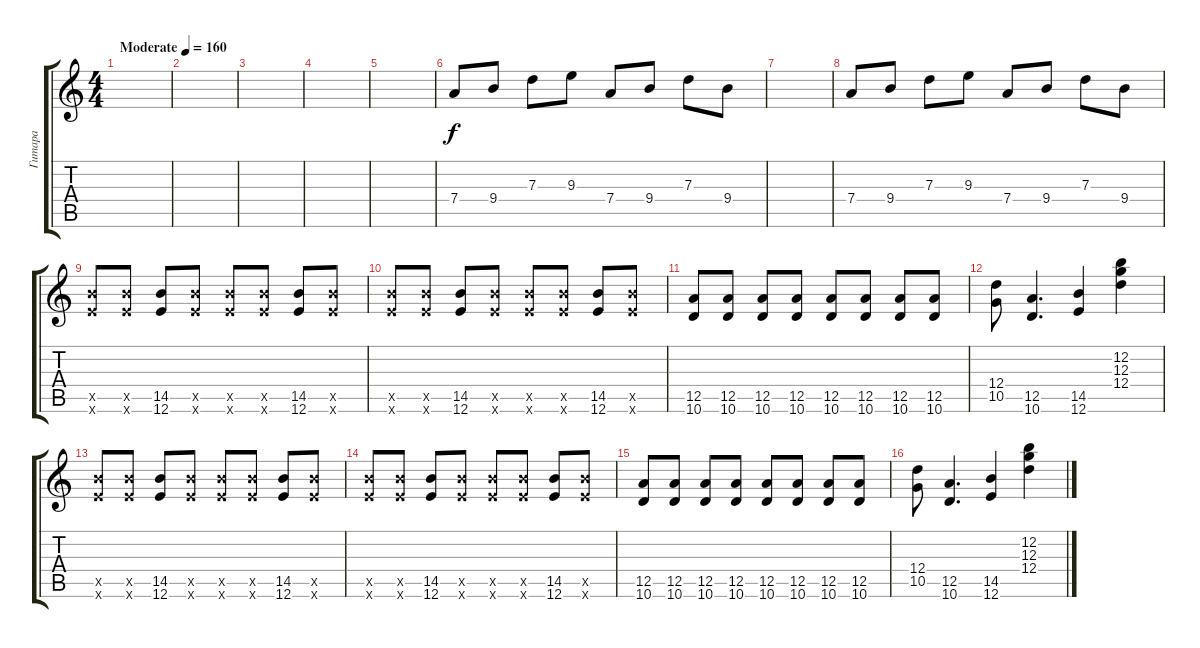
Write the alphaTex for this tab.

\track ("Гитара" "Гитара") {instrument overdrivenguitar}
\staff {score tabs}
\tuning (E4 B3 G3 D3 A2 E2) {hide}
\ts (4 4)
\tempo (160 "Moderate")
\clef g2
\ks c
|
|
|
|
|
7.4.8 9.4.8 7.3.8 9.3.8 7.4.8 9.4.8 7.3.8 9.4.8 |
|
7.4.8 9.4.8 7.3.8 9.3.8 7.4.8 9.4.8 7.3.8 9.4.8 |
(14.5{x} 12.6{x}).8 (14.5{x} 12.6{x}).8 (14.5 12.6).8 (14.5{x} 12.6{x}).8 (14.5{x} 12.6{x}).8 (14.5{x} 12.6{x}).8 (14.5 12.6).8 (14.5{x} 12.6{x}).8 |
(14.5{x} 12.6{x}).8 (14.5{x} 12.6{x}).8 (14.5 12.6).8 (14.5{x} 12.6{x}).8 (14.5{x} 12.6{x}).8 (14.5{x} 12.6{x}).8 (14.5 12.6).8 (14.5{x} 12.6{x}).8 |
(12.5 10.6).8 (12.5 10.6).8 (12.5 10.6).8 (12.5 10.6).8 (12.5 10.6).8 (12.5 10.6).8 (12.5 10.6).8 (12.5 10.6).8 |
(12.4 10.5).8 (12.5 10.6).4{d} (14.5 12.6).4 (12.2 12.3 12.4).4 |
(14.5{x} 12.6{x}).8 (14.5{x} 12.6{x}).8 (14.5 12.6).8 (14.5{x} 12.6{x}).8 (14.5{x} 12.6{x}).8 (14.5{x} 12.6{x}).8 (14.5 12.6).8 (14.5{x} 12.6{x}).8 |
(14.5{x} 12.6{x}).8 (14.5{x} 12.6{x}).8 (14.5 12.6).8 (14.5{x} 12.6{x}).8 (14.5{x} 12.6{x}).8 (14.5{x} 12.6{x}).8 (14.5 12.6).8 (14.5{x} 12.6{x}).8 |
(12.5 10.6).8 (12.5 10.6).8 (12.5 10.6).8 (12.5 10.6).8 (12.5 10.6).8 (12.5 10.6).8 (12.5 10.6).8 (12.5 10.6).8 |
(12.4 10.5).8 (12.5 10.6).4{d} (14.5 12.6).4 (12.2 12.3 12.4).4
